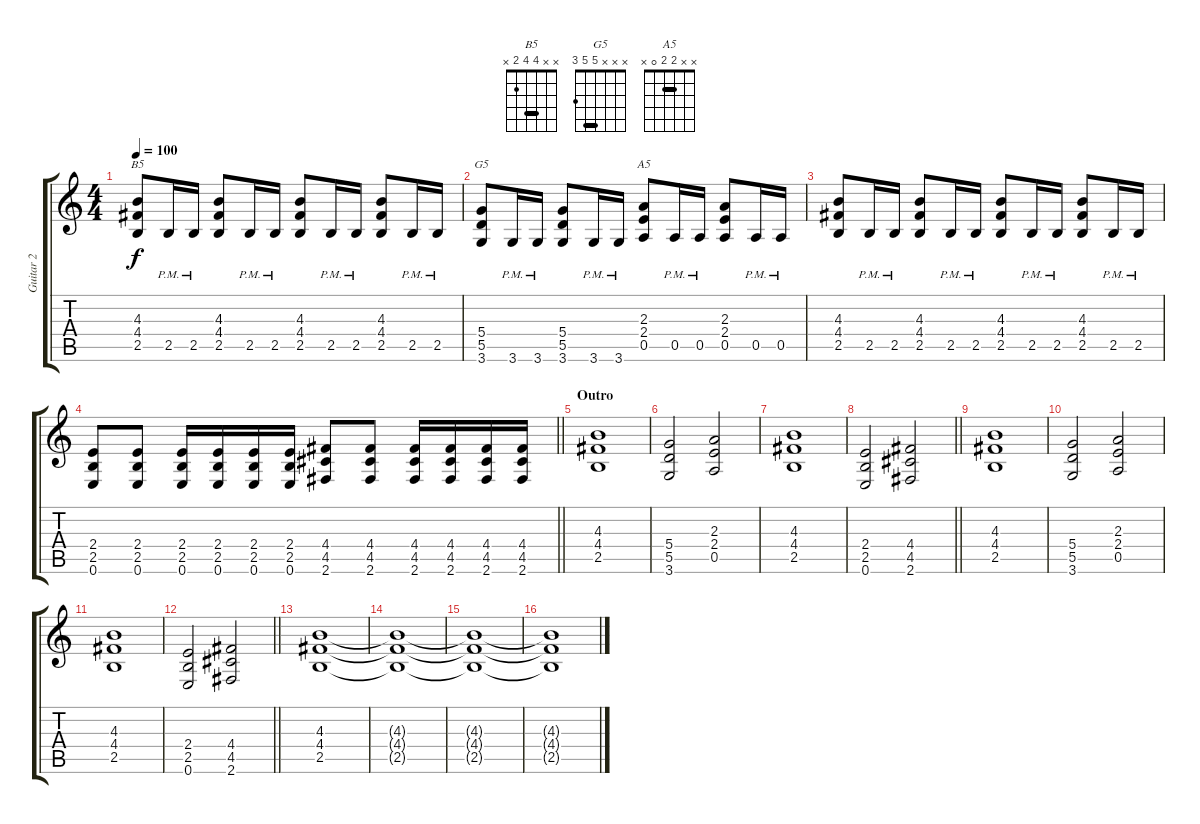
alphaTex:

\track ("Guitar 2" "Guitar 2") {instrument electricguitarclean}
\staff {score tabs}
\tuning (E4 B3 G3 D3 A2 E2) {hide}
\chord ("B5" x x 4 4 2 x) {barre 4}
\chord ("G5" x x x 5 5 3) {barre 5}
\chord ("A5" x x 2 2 0 x) {barre 2}
\ts (4 4)
\tempo 100
\clef g2
\ks c
(4.3 4.4 2.5).8{ch "B5" dy f instrument distortionguitar} 2.5{pm}.16 2.5{pm}.16 (4.3 4.4 2.5).8 2.5{pm}.16 2.5{pm}.16 (4.3 4.4 2.5).8 2.5{pm}.16 2.5{pm}.16 (4.3 4.4 2.5).8 2.5{pm}.16 2.5{pm}.16 |
(5.4 5.5 3.6).8{ch "G5"} 3.6{pm}.16 3.6{pm}.16 (5.4 5.5 3.6).8 3.6{pm}.16 3.6{pm}.16 (2.3 2.4 0.5).8{ch "A5"} 0.5{pm}.16 0.5{pm}.16 (2.3 2.4 0.5).8 0.5{pm}.16 0.5{pm}.16 |
(4.3 4.4 2.5).8{instrument distortionguitar} 2.5{pm}.16 2.5{pm}.16 (4.3 4.4 2.5).8 2.5{pm}.16 2.5{pm}.16 (4.3 4.4 2.5).8 2.5{pm}.16 2.5{pm}.16 (4.3 4.4 2.5).8 2.5{pm}.16 2.5{pm}.16 |
\barLineRight lightlight
(2.4 2.5 0.6).8 (2.4 2.5 0.6).8 (2.4 2.5 0.6).16 (2.4 2.5 0.6).16 (2.4 2.5 0.6).16 (2.4 2.5 0.6).16 (4.4 4.5 2.6).8 (4.4 4.5 2.6).8 (4.4 4.5 2.6).16 (4.4 4.5 2.6).16 (4.4 4.5 2.6).16 (4.4 4.5 2.6).16 |
\section ("" "Outro")
(4.3 4.4 2.5).1{instrument distortionguitar} |
(5.4 5.5 3.6).2 (2.3 2.4 0.5).2 |
(4.3 4.4 2.5).1 |
\barLineRight lightlight
(2.4 2.5 0.6).2 (4.4 4.5 2.6).2 |
(4.3 4.4 2.5).1{instrument distortionguitar} |
(5.4 5.5 3.6).2 (2.3 2.4 0.5).2 |
(4.3 4.4 2.5).1 |
\barLineRight lightlight
(2.4 2.5 0.6).2 (4.4 4.5 2.6).2 |
(4.3 4.4 2.5).1{volume 13} |
(4.3{t} 4.4{t} 2.5{t}).1{volume 8} |
(4.3{t} 4.4{t} 2.5{t}).1{volume 7} |
(4.3{t} 4.4{t} 2.5{t}).1{volume 5}
